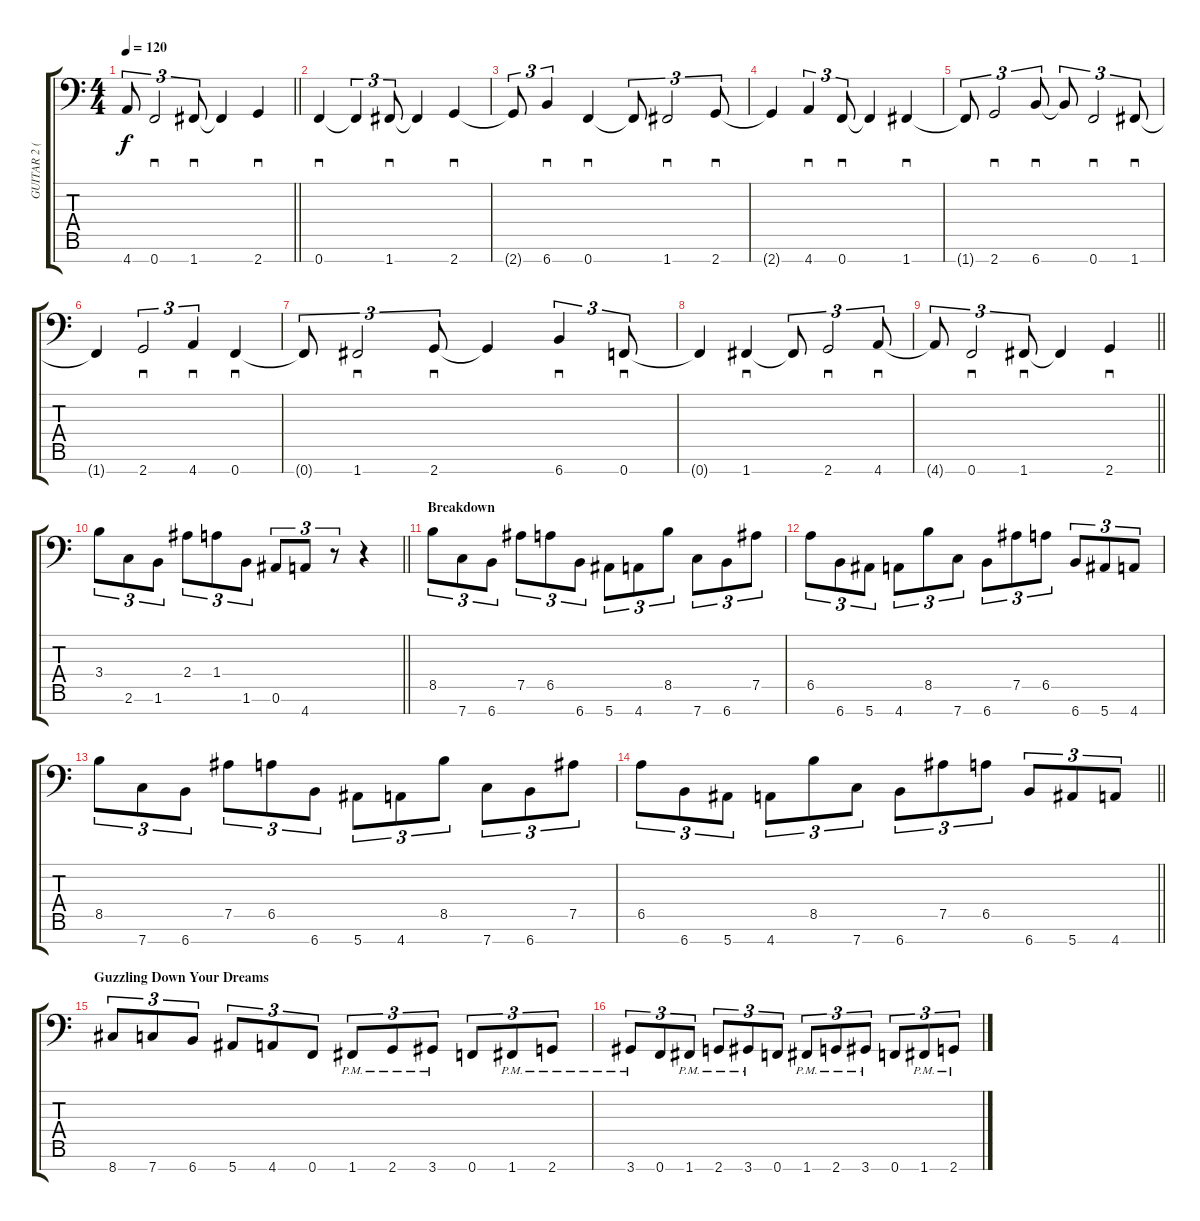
\track ("GUITAR 2 (Marten Hagstrom)" "GUITAR 2 (") {instrument distortionguitar}
\staff {score tabs}
\tuning (Bb3 F3 Db3 Ab2 Eb2 Bb1 F1) {hide}
\ts (4 4)
\tempo 120
\clef f4
\barLineRight lightlight
\ks c
4.7{t}.8{tu (3 2) dy f} 0.7.2{sd tu (3 2)} 1.7.8{sd tu (3 2)} 1.7{t}.4 2.7.4{sd} |
0.7.4{sd volume 13} 0.7{t}.4{tu (3 2)} 1.7.8{sd tu (3 2)} 1.7{t}.4 2.7.4{sd} |
2.7{t}.8{tu (3 2)} 6.7.4{sd tu (3 2)} 0.7.4{sd} 0.7{t}.8{tu (3 2)} 1.7.2{sd tu (3 2)} 2.7.8{sd tu (3 2)} |
2.7{t}.4 4.7.4{sd tu (3 2)} 0.7.8{sd tu (3 2)} 0.7{t}.4 1.7.4{sd} |
1.7{t}.8{tu (3 2)} 2.7.2{sd tu (3 2)} 6.7.8{sd tu (3 2)} 6.7{t}.8{tu (3 2)} 0.7.2{sd tu (3 2)} 1.7.8{sd tu (3 2)} |
1.7{t}.4 2.7.2{sd tu (3 2)} 4.7.4{sd tu (3 2)} 0.7.4{sd} |
0.7{t}.8{tu (3 2)} 1.7.2{sd tu (3 2)} 2.7.8{sd tu (3 2)} 2.7{t}.4 6.7.4{sd tu (3 2)} 0.7.8{sd tu (3 2)} |
0.7{t}.4 1.7.4{sd} 1.7{t}.8{tu (3 2)} 2.7.2{sd tu (3 2)} 4.7.8{sd tu (3 2)} |
\barLineRight lightlight
4.7{t}.8{tu (3 2)} 0.7.2{sd tu (3 2)} 1.7.8{sd tu (3 2)} 1.7{t}.4 2.7.4{sd} |
\barLineRight lightlight
3.4.8{tu (3 2) volume 11} 2.6.8{tu (3 2)} 1.6.8{tu (3 2)} 2.4.8{tu (3 2)} 1.4.8{tu (3 2)} 1.6.8{tu (3 2)} 0.6.8{tu (3 2)} 4.7.8{tu (3 2)} r.8{tu (3 2)} r.4 |
\section ("" "Breakdown")
8.5.8{tu (3 2)} 7.7.8{tu (3 2)} 6.7.8{tu (3 2)} 7.5.8{tu (3 2)} 6.5.8{tu (3 2)} 6.7.8{tu (3 2)} 5.7.8{tu (3 2)} 4.7.8{tu (3 2)} 8.5.8{tu (3 2)} 7.7.8{tu (3 2)} 6.7.8{tu (3 2)} 7.5.8{tu (3 2)} |
6.5.8{tu (3 2)} 6.7.8{tu (3 2)} 5.7.8{tu (3 2)} 4.7.8{tu (3 2)} 8.5.8{tu (3 2)} 7.7.8{tu (3 2)} 6.7.8{tu (3 2)} 7.5.8{tu (3 2)} 6.5.8{tu (3 2)} 6.7.8{tu (3 2)} 5.7.8{tu (3 2)} 4.7.8{tu (3 2)} |
8.5.8{tu (3 2)} 7.7.8{tu (3 2)} 6.7.8{tu (3 2)} 7.5.8{tu (3 2)} 6.5.8{tu (3 2)} 6.7.8{tu (3 2)} 5.7.8{tu (3 2)} 4.7.8{tu (3 2)} 8.5.8{tu (3 2)} 7.7.8{tu (3 2)} 6.7.8{tu (3 2)} 7.5.8{tu (3 2)} |
\barLineRight lightlight
6.5.8{tu (3 2)} 6.7.8{tu (3 2)} 5.7.8{tu (3 2)} 4.7.8{tu (3 2)} 8.5.8{tu (3 2)} 7.7.8{tu (3 2)} 6.7.8{tu (3 2)} 7.5.8{tu (3 2)} 6.5.8{tu (3 2)} 6.7.8{tu (3 2)} 5.7.8{tu (3 2)} 4.7.8{tu (3 2)} |
\section ("" "Guzzling Down Your Dreams")
8.7.8{tu (3 2)} 7.7.8{tu (3 2)} 6.7.8{tu (3 2)} 5.7.8{tu (3 2)} 4.7.8{tu (3 2)} 0.7.8{tu (3 2)} 1.7{pm}.8{tu (3 2)} 2.7{pm}.8{tu (3 2)} 3.7{pm}.8{tu (3 2)} 0.7.8{tu (3 2)} 1.7{pm}.8{tu (3 2)} 2.7{pm}.8{tu (3 2)} |
3.7{pm}.8{tu (3 2)} 0.7.8{tu (3 2)} 1.7{pm}.8{tu (3 2)} 2.7{pm}.8{tu (3 2)} 3.7{pm}.8{tu (3 2)} 0.7.8{tu (3 2)} 1.7{pm}.8{tu (3 2)} 2.7{pm}.8{tu (3 2)} 3.7{pm}.8{tu (3 2)} 0.7.8{tu (3 2)} 1.7{pm}.8{tu (3 2)} 2.7{pm}.8{tu (3 2)}
